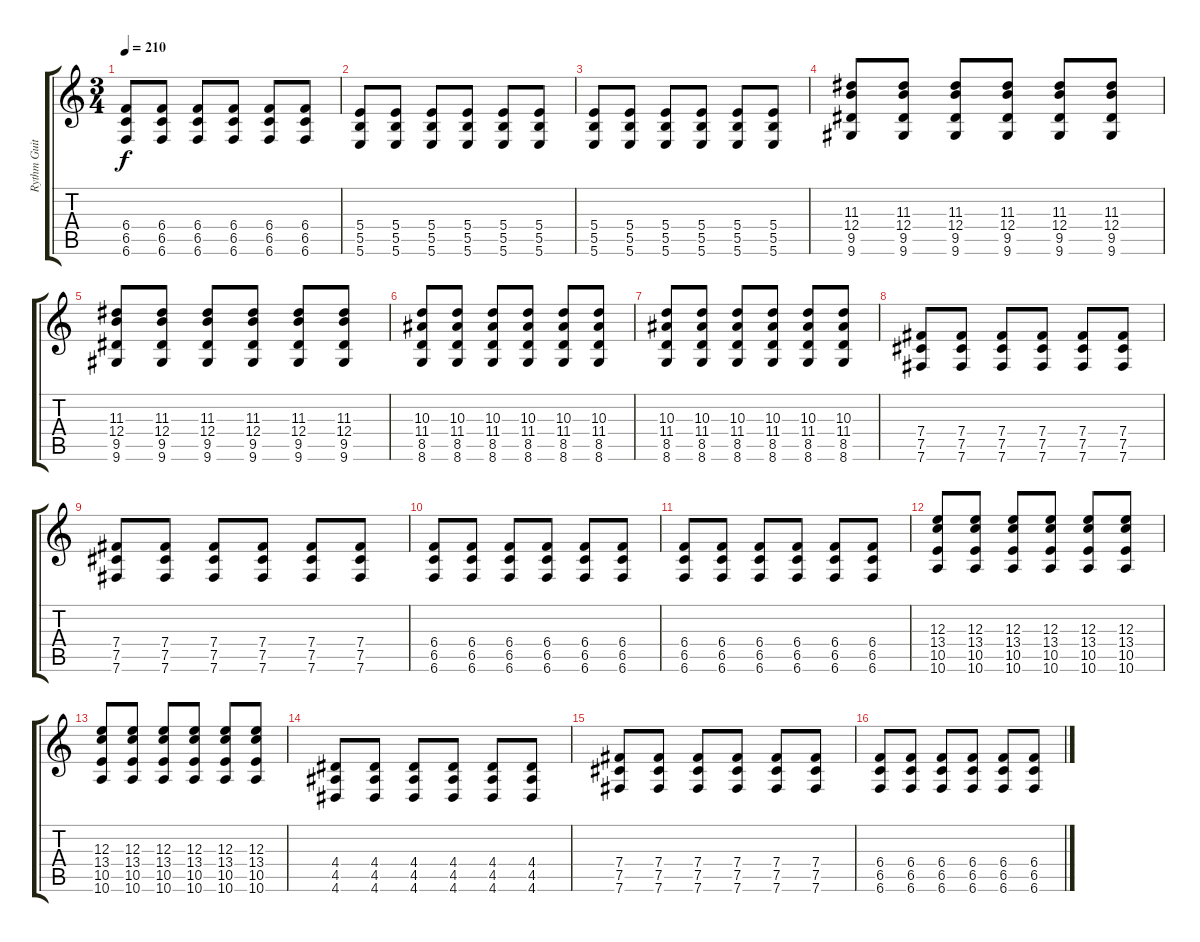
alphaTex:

\track ("Rythm Guitar" "Rythm Guit") {instrument distortionguitar}
\staff {score tabs}
\tuning (Db4 Ab3 E3 B2 Gb2 B1) {hide}
\ts (3 4)
\tempo 210
\clef g2
\ks c
(6.4 6.5 6.6).8{dy f} (6.4 6.5 6.6).8 (6.4 6.5 6.6).8 (6.4 6.5 6.6).8 (6.4 6.5 6.6).8 (6.4 6.5 6.6).8 |
(5.4 5.5 5.6).8 (5.4 5.5 5.6).8 (5.4 5.5 5.6).8 (5.4 5.5 5.6).8 (5.4 5.5 5.6).8 (5.4 5.5 5.6).8 |
(5.4 5.5 5.6).8 (5.4 5.5 5.6).8 (5.4 5.5 5.6).8 (5.4 5.5 5.6).8 (5.4 5.5 5.6).8 (5.4 5.5 5.6).8 |
(11.3 12.4 9.5 9.6).8 (11.3 12.4 9.5 9.6).8 (11.3 12.4 9.5 9.6).8 (11.3 12.4 9.5 9.6).8 (11.3 12.4 9.5 9.6).8 (11.3 12.4 9.5 9.6).8 |
(11.3 12.4 9.5 9.6).8 (11.3 12.4 9.5 9.6).8 (11.3 12.4 9.5 9.6).8 (11.3 12.4 9.5 9.6).8 (11.3 12.4 9.5 9.6).8 (11.3 12.4 9.5 9.6).8 |
(10.3 11.4 8.5 8.6).8 (10.3 11.4 8.5 8.6).8 (10.3 11.4 8.5 8.6).8 (10.3 11.4 8.5 8.6).8 (10.3 11.4 8.5 8.6).8 (10.3 11.4 8.5 8.6).8 |
(10.3 11.4 8.5 8.6).8 (10.3 11.4 8.5 8.6).8 (10.3 11.4 8.5 8.6).8 (10.3 11.4 8.5 8.6).8 (10.3 11.4 8.5 8.6).8 (10.3 11.4 8.5 8.6).8 |
(7.4 7.5 7.6).8 (7.4 7.5 7.6).8 (7.4 7.5 7.6).8 (7.4 7.5 7.6).8 (7.4 7.5 7.6).8 (7.4 7.5 7.6).8 |
(7.4 7.5 7.6).8 (7.4 7.5 7.6).8 (7.4 7.5 7.6).8 (7.4 7.5 7.6).8 (7.4 7.5 7.6).8 (7.4 7.5 7.6).8 |
(6.4 6.5 6.6).8 (6.4 6.5 6.6).8 (6.4 6.5 6.6).8 (6.4 6.5 6.6).8 (6.4 6.5 6.6).8 (6.4 6.5 6.6).8 |
(6.4 6.5 6.6).8 (6.4 6.5 6.6).8 (6.4 6.5 6.6).8 (6.4 6.5 6.6).8 (6.4 6.5 6.6).8 (6.4 6.5 6.6).8 |
(12.3 13.4 10.5 10.6).8 (12.3 13.4 10.5 10.6).8 (12.3 13.4 10.5 10.6).8 (12.3 13.4 10.5 10.6).8 (12.3 13.4 10.5 10.6).8 (12.3 13.4 10.5 10.6).8 |
(12.3 13.4 10.5 10.6).8 (12.3 13.4 10.5 10.6).8 (12.3 13.4 10.5 10.6).8 (12.3 13.4 10.5 10.6).8 (12.3 13.4 10.5 10.6).8 (12.3 13.4 10.5 10.6).8 |
(4.4 4.5 4.6).8 (4.4 4.5 4.6).8 (4.4 4.5 4.6).8 (4.4 4.5 4.6).8 (4.4 4.5 4.6).8 (4.4 4.5 4.6).8 |
(7.4 7.5 7.6).8 (7.4 7.5 7.6).8 (7.4 7.5 7.6).8 (7.4 7.5 7.6).8 (7.4 7.5 7.6).8 (7.4 7.5 7.6).8 |
(6.4 6.5 6.6).8 (6.4 6.5 6.6).8 (6.4 6.5 6.6).8 (6.4 6.5 6.6).8 (6.4 6.5 6.6).8 (6.4 6.5 6.6).8
